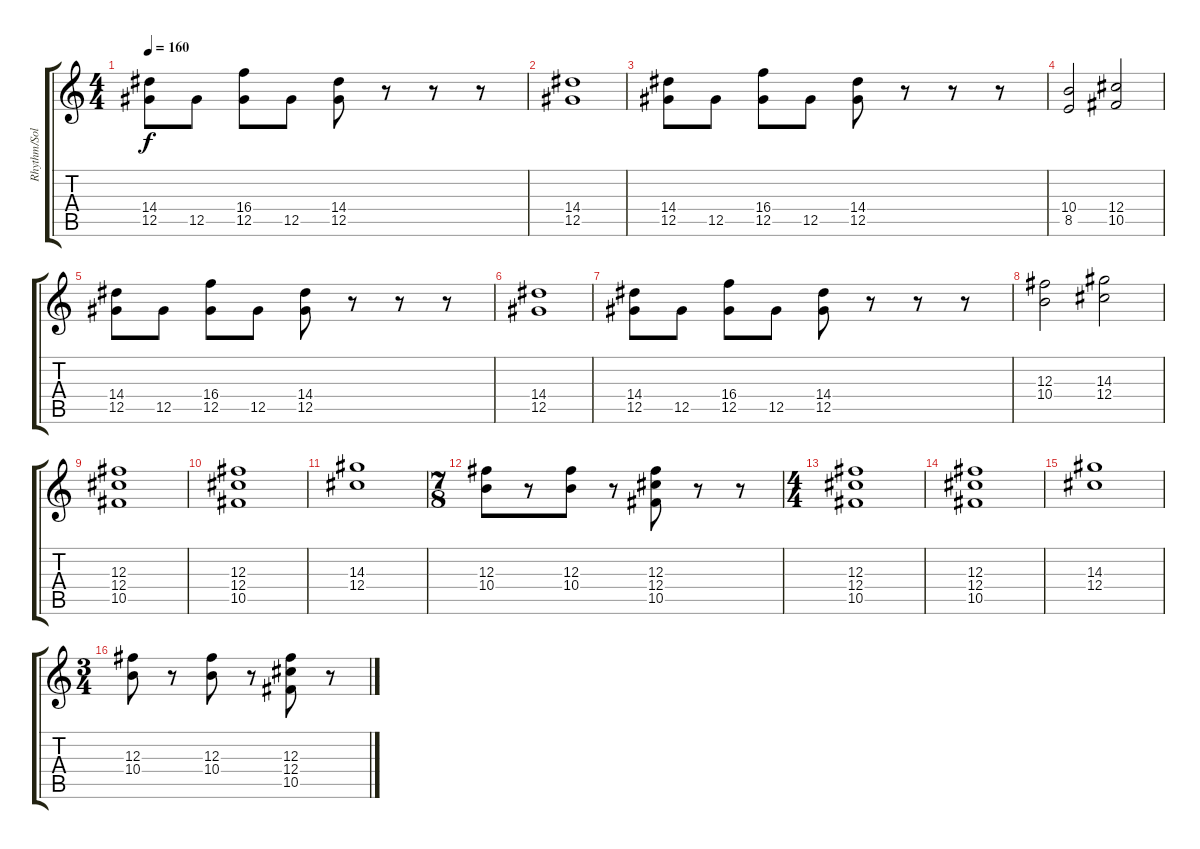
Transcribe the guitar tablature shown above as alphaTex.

\track ("Rhythm/Solo" "Rhythm/Sol") {instrument distortionguitar}
\staff {score tabs}
\tuning (Eb4 Bb3 Gb3 Db3 Ab2 Eb2) {hide}
\ts (4 4)
\tempo 160
\clef g2
\ks c
(14.4 12.5).8{dy f} 12.5.8 (16.4 12.5).8 12.5.8 (14.4 12.5).8 r.8 r.8 r.8 |
(14.4 12.5).1 |
(14.4 12.5).8 12.5.8 (16.4 12.5).8 12.5.8 (14.4 12.5).8 r.8 r.8 r.8 |
(10.4 8.5).2 (12.4 10.5).2 |
(14.4 12.5).8 12.5.8 (16.4 12.5).8 12.5.8 (14.4 12.5).8 r.8 r.8 r.8 |
(14.4 12.5).1 |
(14.4 12.5).8 12.5.8 (16.4 12.5).8 12.5.8 (14.4 12.5).8 r.8 r.8 r.8 |
(12.3 10.4).2 (14.3 12.4).2 |
(12.3 12.4 10.5).1 |
(12.3 12.4 10.5).1 |
(14.3 12.4).1 |
\ts (7 8)
(12.3 10.4).8 r.8 (12.3 10.4).8 r.8 (12.3 12.4 10.5).8 r.8 r.8 |
\ts (4 4)
(12.3 12.4 10.5).1 |
(12.3 12.4 10.5).1 |
(14.3 12.4).1 |
\ts (3 4)
(12.3 10.4).8 r.8 (12.3 10.4).8 r.8 (12.3 12.4 10.5).8 r.8
